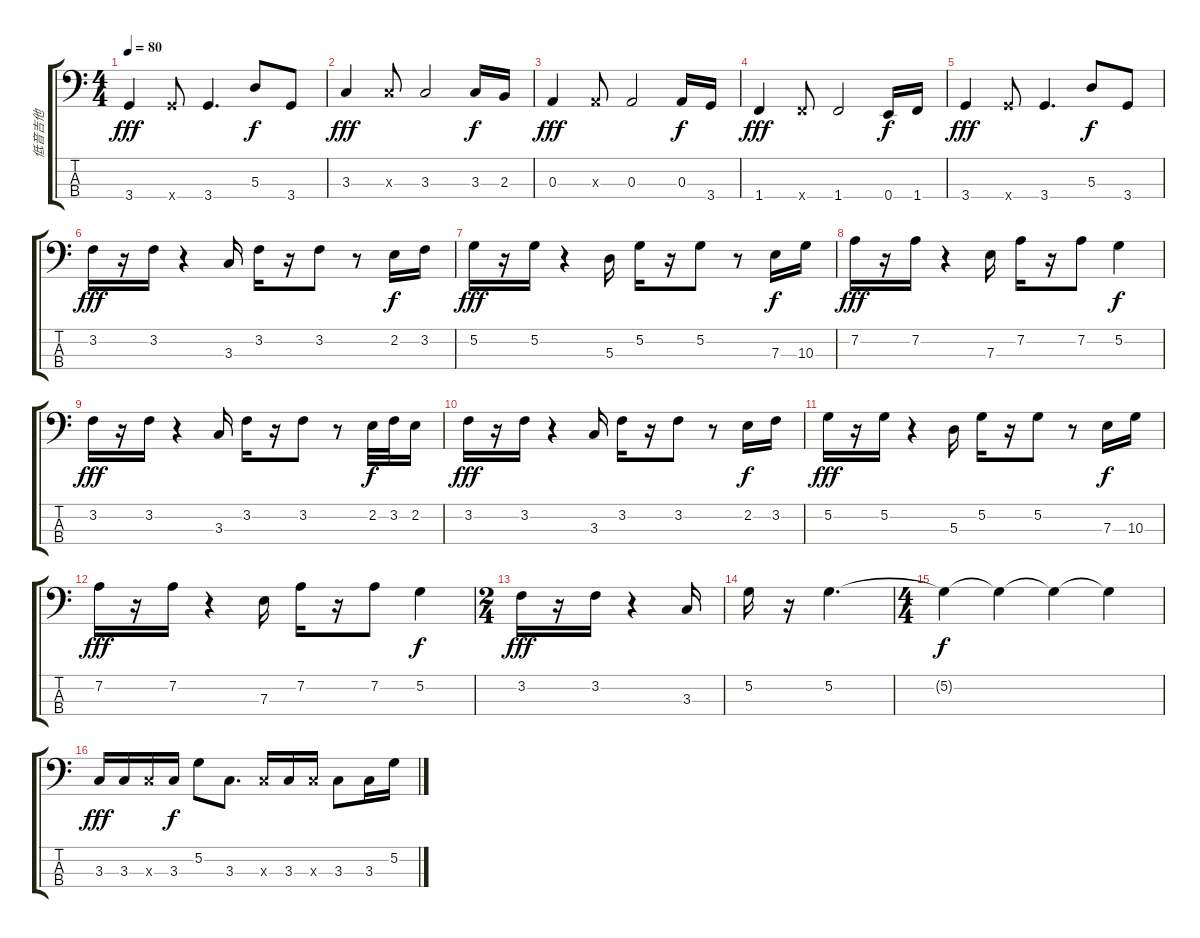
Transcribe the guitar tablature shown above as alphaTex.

\track ("低音吉他" "低音吉他") {instrument electricbassfinger}
\staff {score tabs}
\tuning (G2 D2 A1 E1) {hide}
\ts (4 4)
\tempo 80
\clef f4
\ks c
3.4.4{dy fff} 3.4{x}.8 3.4.4{d} 5.3.8{dy f} 3.4.8 |
3.3.4{dy fff} 3.3{x}.8 3.3.2 3.3.16{dy f} 2.3.16 |
0.3.4{dy fff} 0.3{x}.8 0.3.2 0.3.16{dy f} 3.4.16 |
1.4.4{dy fff} 1.4{x}.8 1.4.2 0.4.16{dy f} 1.4.16 |
3.4.4{dy fff} 3.4{x}.8 3.4.4{d} 5.3.8{dy f} 3.4.8 |
3.2.16{dy fff} r.16 3.2.16 r.4 3.3.16 3.2.16 r.16 3.2.8 r.8 2.2.16{dy f} 3.2.16 |
5.2.16{dy fff} r.16 5.2.16 r.4 5.3.16 5.2.16 r.16 5.2.8 r.8 7.3.16{dy f} 10.3.16 |
7.2.16{dy fff} r.16 7.2.16 r.4 7.3.16 7.2.16 r.16 7.2.8 5.2.4{dy f} |
3.2.16{dy fff} r.16 3.2.16 r.4 3.3.16 3.2.16 r.16 3.2.8 r.8 2.2.32{dy f} 3.2.32 2.2.16 |
3.2.16{dy fff} r.16 3.2.16 r.4 3.3.16 3.2.16 r.16 3.2.8 r.8 2.2.16{dy f} 3.2.16 |
5.2.16{dy fff} r.16 5.2.16 r.4 5.3.16 5.2.16 r.16 5.2.8 r.8 7.3.16{dy f} 10.3.16 |
7.2.16{dy fff} r.16 7.2.16 r.4 7.3.16 7.2.16 r.16 7.2.8 5.2.4{dy f} |
\ts (2 4)
3.2.16{dy fff} r.16 3.2.16 r.4 3.3.16 |
5.2.16 r.16 5.2.4{d} |
\ts (4 4)
5.2{t}.4{dy f volume 14} 5.2{t}.4{volume 13} 5.2{t}.4{volume 11} 5.2{t}.4{volume 9} |
3.3.16{dy fff volume 16} 3.3.16 3.3{x}.16 3.3.16{dy f} 5.2.8 3.3.8{d} 3.3{x}.16 3.3.16 3.3{x}.16 3.3.8 3.3.16 5.2.16
